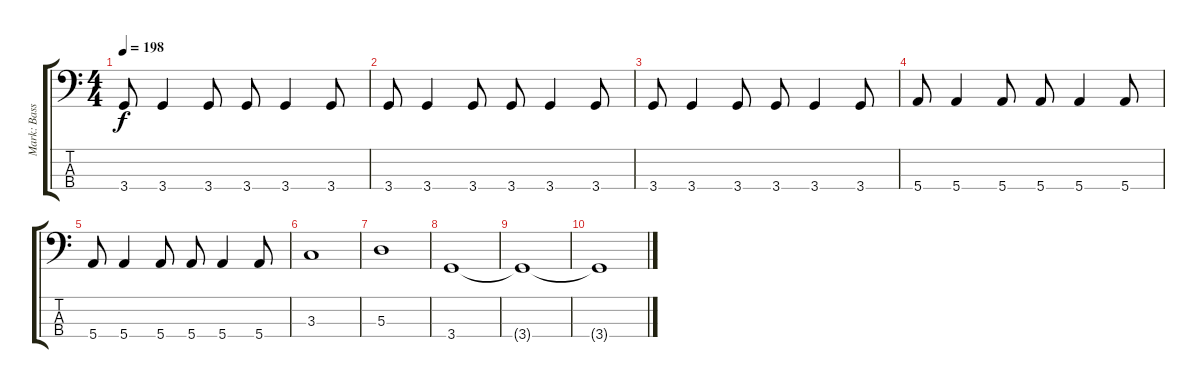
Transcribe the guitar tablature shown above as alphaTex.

\track ("Mark: Bass" "Mark: Bass") {instrument electricbasspick}
\staff {score tabs}
\tuning (G2 D2 A1 E1) {hide}
\ts (4 4)
\tempo 198
\clef f4
\ks c
3.4.8{dy f} 3.4.4 3.4.8 3.4.8 3.4.4 3.4.8 |
3.4.8 3.4.4 3.4.8 3.4.8 3.4.4 3.4.8 |
3.4.8 3.4.4 3.4.8 3.4.8 3.4.4 3.4.8 |
5.4.8 5.4.4 5.4.8 5.4.8 5.4.4 5.4.8 |
5.4.8 5.4.4 5.4.8 5.4.8 5.4.4 5.4.8 |
3.3.1 |
5.3.1 |
3.4.1{volume 0} |
3.4{t}.1 |
3.4{t}.1
